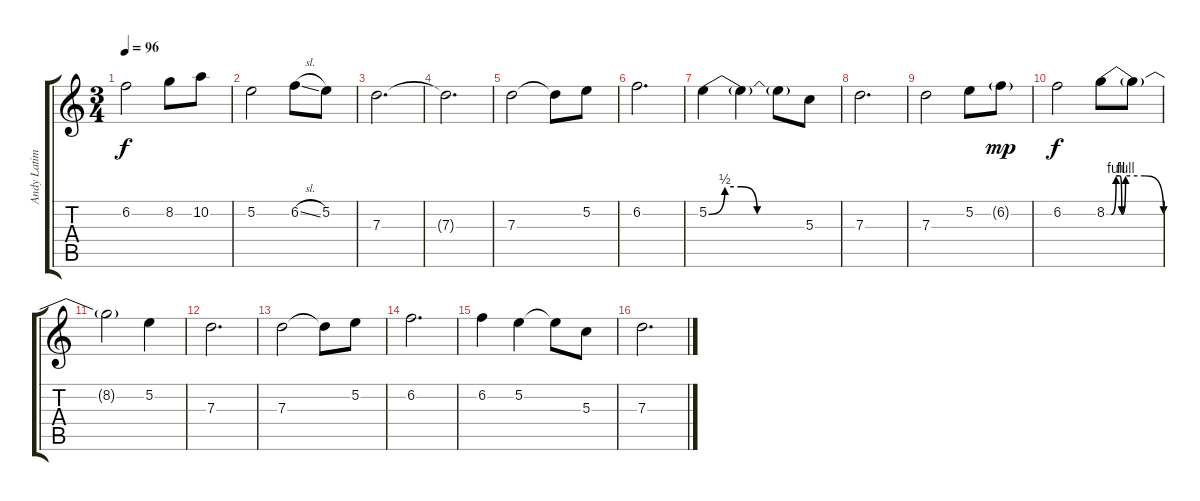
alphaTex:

\track ("Andy Latimer (clean)" "Andy Latim") {instrument electricguitarclean}
\staff {score tabs}
\tuning (E4 B3 G3 D3 A2 E2) {hide}
\ts (3 4)
\tempo 96
\clef g2
\ks c
6.2.2{dy f} 8.2.8 10.2.8 |
5.2.2 6.2{sl}.8 5.2.8 |
7.3.2{d} |
7.3{t}.2{d} |
7.3.2 7.3{t}.8 5.2.8 |
6.2.2{d} |
5.2{be (custom 0 0 10 2 20 2 30 0 60 0)}.4 5.2{t}.4 5.2{t}.8 5.3.8 |
7.3.2{d} |
7.3.2 5.2.8 6.2{g}.8{dy mp} |
6.2.2{dy f} 8.2{be (custom 0 0 5 0 10 4 14 4 16 0 20 4 40 4 60 0)}.8 8.2{t}.8 |
8.2{t}.2 5.2.4 |
7.3.2{d} |
7.3.2 7.3{t}.8 5.2.8 |
6.2.2{d} |
6.2.4 5.2.4 5.2{t}.8 5.3.8 |
7.3.2{d}
